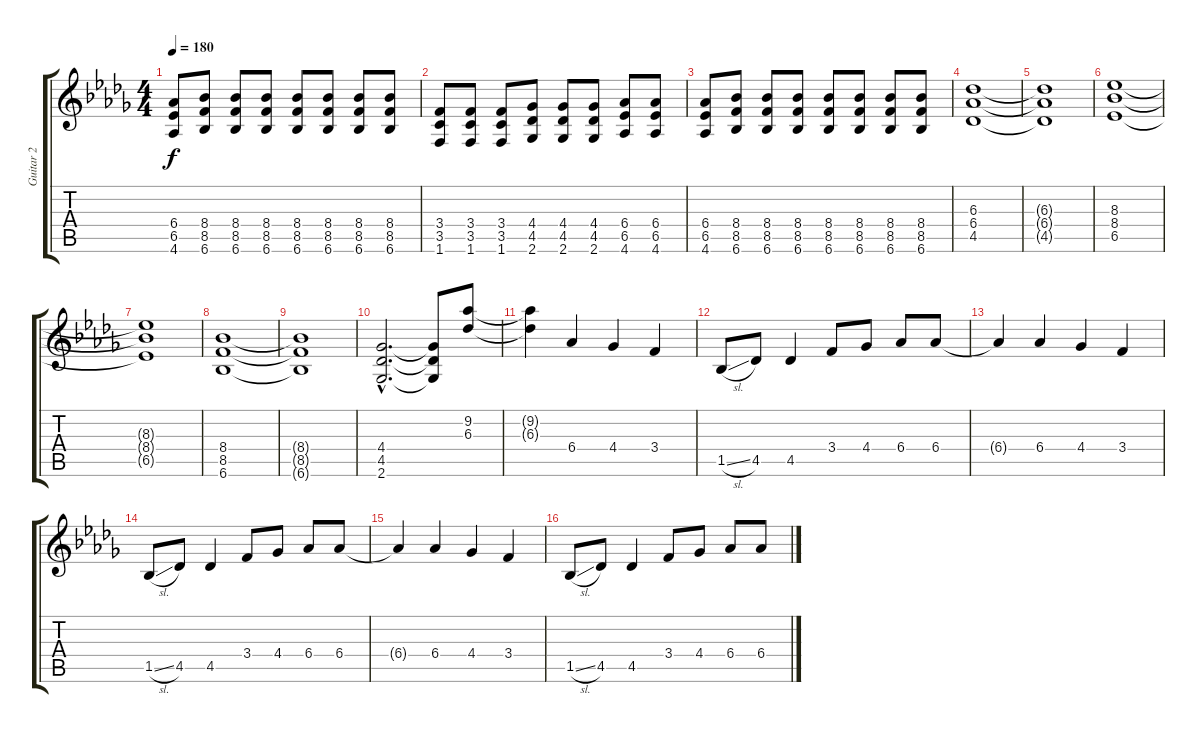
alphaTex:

\track ("Guitar 2" "Guitar 2") {instrument distortionguitar}
\staff {score tabs}
\tuning (E4 B3 G3 D3 A2 E2) {hide}
\ts (4 4)
\tempo 180
\clef g2
\ks db
(6.4 6.5 4.6).8{dy f} (8.4 8.5 6.6).8 (8.4 8.5 6.6).8 (8.4 8.5 6.6).8 (8.4 8.5 6.6).8 (8.4 8.5 6.6).8 (8.4 8.5 6.6).8 (8.4 8.5 6.6).8 |
(3.4 3.5 1.6).8 (3.4 3.5 1.6).8 (3.4 3.5 1.6).8 (4.4 4.5 2.6).8 (4.4 4.5 2.6).8 (4.4 4.5 2.6).8 (6.4 6.5 4.6).8 (6.4 6.5 4.6).8 |
(6.4 6.5 4.6).8 (8.4 8.5 6.6).8 (8.4 8.5 6.6).8 (8.4 8.5 6.6).8 (8.4 8.5 6.6).8 (8.4 8.5 6.6).8 (8.4 8.5 6.6).8 (8.4 8.5 6.6).8 |
(6.3 6.4 4.5).1 |
(6.3{t} 6.4{t} 4.5{t}).1 |
(8.3 8.4 6.5).1 |
(8.3{t} 8.4{t} 6.5{t}).1 |
(8.4 8.5 6.6).1 |
(8.4{t} 8.5{t} 6.6{t}).1 |
(4.4{hac} 4.5{hac} 2.6{hac}).2{d} (4.4{t} 4.5{t} 2.6{t}).8 (9.2 6.3).8 |
(9.2{t} 6.3{t}).4 6.4.4 4.4.4 3.4.4 |
1.5{sl}.8 4.5.8 4.5.4 3.4.8 4.4.8 6.4.8 6.4.8 |
6.4{t}.4 6.4.4 4.4.4 3.4.4 |
1.5{sl}.8 4.5.8 4.5.4 3.4.8 4.4.8 6.4.8 6.4.8 |
6.4{t}.4 6.4.4 4.4.4 3.4.4 |
1.5{sl}.8 4.5.8 4.5.4 3.4.8 4.4.8 6.4.8 6.4.8
